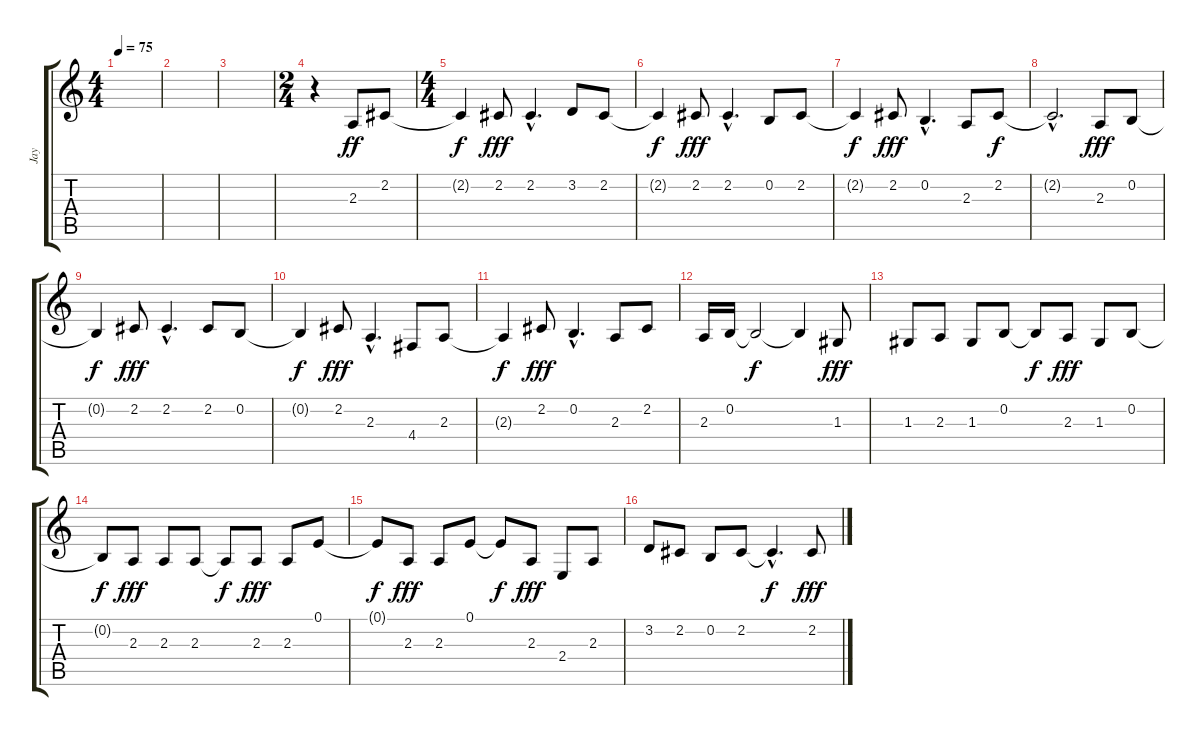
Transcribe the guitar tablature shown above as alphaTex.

\track ("Jay" "Jay") {instrument vibraphone}
\staff {score tabs}
\tuning (E4 B3 G3 D3 A2 E2) {hide}
\ts (4 4)
\tempo 75
\clef g2
\ks c
|
|
|
\ts (2 4)
r.4 2.3.8{dy ff} 2.2.8 |
\ts (4 4)
2.2{t}.4{dy f} 2.2.8{dy fff} 2.2{hac}.4{d} 3.2.8 2.2.8 |
2.2{t}.4{dy f} 2.2.8{dy fff} 2.2{hac}.4{d} 0.2.8 2.2.8 |
2.2{t}.4{dy f} 2.2.8{dy fff} 0.2{hac}.4{d} 2.3.8 2.2.8{dy f} |
2.2{hac t}.2{d} 2.3.8{dy fff} 0.2.8 |
0.2{t}.4{dy f} 2.2.8{dy fff} 2.2{hac}.4{d} 2.2.8 0.2.8 |
0.2{t}.4{dy f} 2.2.8{dy fff} 2.3{hac}.4{d} 4.4.8 2.3.8 |
2.3{t}.4{dy f} 2.2.8{dy fff} 0.2{hac}.4{d} 2.3.8 2.2.8 |
2.3.16 0.2.16 0.2{t}.2{dy f} 0.2{t}.4 1.3.8{dy fff} |
1.3.8 2.3.8 1.3.8 0.2.8 0.2{t}.8{dy f} 2.3.8{dy fff} 1.3.8 0.2.8 |
0.2{t}.8{dy f} 2.3.8{dy fff} 2.3.8 2.3.8 2.3{t}.8{dy f} 2.3.8{dy fff} 2.3.8 0.1.8 |
0.1{t}.8{dy f} 2.3.8{dy fff} 2.3.8 0.1.8 0.1{t}.8{dy f} 2.3.8{dy fff} 2.4.8 2.3.8 |
3.2.8 2.2.8 0.2.8 2.2.8 2.2{hac t}.4{d dy f} 2.2.8{dy fff}
